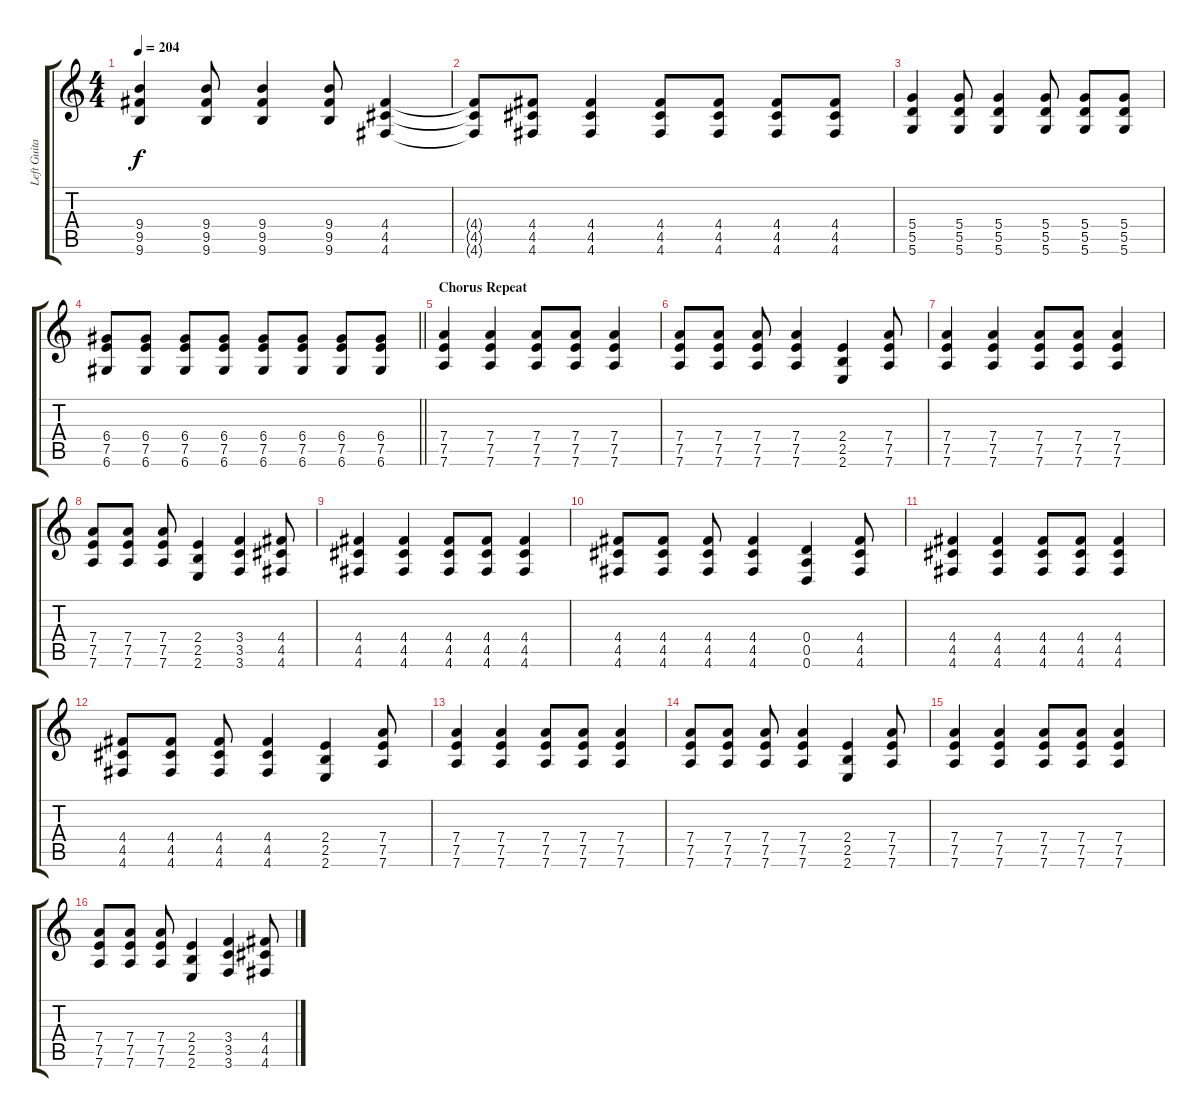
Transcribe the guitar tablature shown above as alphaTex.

\track ("Left Guitar (Rythym)" "Left Guita") {instrument overdrivenguitar}
\staff {score tabs}
\tuning (E4 B3 G3 D3 A2 D2) {hide}
\ts (4 4)
\tempo 204
\clef g2
\ks c
(9.4 9.5 9.6).4{dy f} (9.4 9.5 9.6).8 (9.4 9.5 9.6).4 (9.4 9.5 9.6).8 (4.4 4.5 4.6).4 |
(4.4{t} 4.5{t} 4.6{t}).8 (4.4 4.5 4.6).8 (4.4 4.5 4.6).4 (4.4 4.5 4.6).8 (4.4 4.5 4.6).8 (4.4 4.5 4.6).8 (4.4 4.5 4.6).8 |
(5.4 5.5 5.6).4 (5.4 5.5 5.6).8 (5.4 5.5 5.6).4 (5.4 5.5 5.6).8 (5.4 5.5 5.6).8 (5.4 5.5 5.6).8 |
\barLineRight lightlight
(6.4 7.5 6.6).8 (6.4 7.5 6.6).8 (6.4 7.5 6.6).8 (6.4 7.5 6.6).8 (6.4 7.5 6.6).8 (6.4 7.5 6.6).8 (6.4 7.5 6.6).8 (6.4 7.5 6.6).8 |
\section ("" "Chorus Repeat")
(7.4 7.5 7.6).4 (7.4 7.5 7.6).4 (7.4 7.5 7.6).8 (7.4 7.5 7.6).8 (7.4 7.5 7.6).4 |
(7.4 7.5 7.6).8 (7.4 7.5 7.6).8 (7.4 7.5 7.6).8 (7.4 7.5 7.6).4 (2.4 2.5 2.6).4 (7.4 7.5 7.6).8 |
(7.4 7.5 7.6).4 (7.4 7.5 7.6).4 (7.4 7.5 7.6).8 (7.4 7.5 7.6).8 (7.4 7.5 7.6).4 |
(7.4 7.5 7.6).8 (7.4 7.5 7.6).8 (7.4 7.5 7.6).8 (2.4 2.5 2.6).4 (3.4 3.5 3.6).4 (4.4 4.5 4.6).8 |
(4.4 4.5 4.6).4 (4.4 4.5 4.6).4 (4.4 4.5 4.6).8 (4.4 4.5 4.6).8 (4.4 4.5 4.6).4 |
(4.4 4.5 4.6).8 (4.4 4.5 4.6).8 (4.4 4.5 4.6).8 (4.4 4.5 4.6).4 (0.4 0.5 0.6).4 (4.4 4.5 4.6).8 |
(4.4 4.5 4.6).4 (4.4 4.5 4.6).4 (4.4 4.5 4.6).8 (4.4 4.5 4.6).8 (4.4 4.5 4.6).4 |
(4.4 4.5 4.6).8 (4.4 4.5 4.6).8 (4.4 4.5 4.6).8 (4.4 4.5 4.6).4 (2.4 2.5 2.6).4 (7.4 7.5 7.6).8 |
(7.4 7.5 7.6).4 (7.4 7.5 7.6).4 (7.4 7.5 7.6).8 (7.4 7.5 7.6).8 (7.4 7.5 7.6).4 |
(7.4 7.5 7.6).8 (7.4 7.5 7.6).8 (7.4 7.5 7.6).8 (7.4 7.5 7.6).4 (2.4 2.5 2.6).4 (7.4 7.5 7.6).8 |
(7.4 7.5 7.6).4 (7.4 7.5 7.6).4 (7.4 7.5 7.6).8 (7.4 7.5 7.6).8 (7.4 7.5 7.6).4 |
(7.4 7.5 7.6).8 (7.4 7.5 7.6).8 (7.4 7.5 7.6).8 (2.4 2.5 2.6).4 (3.4 3.5 3.6).4 (4.4 4.5 4.6).8
